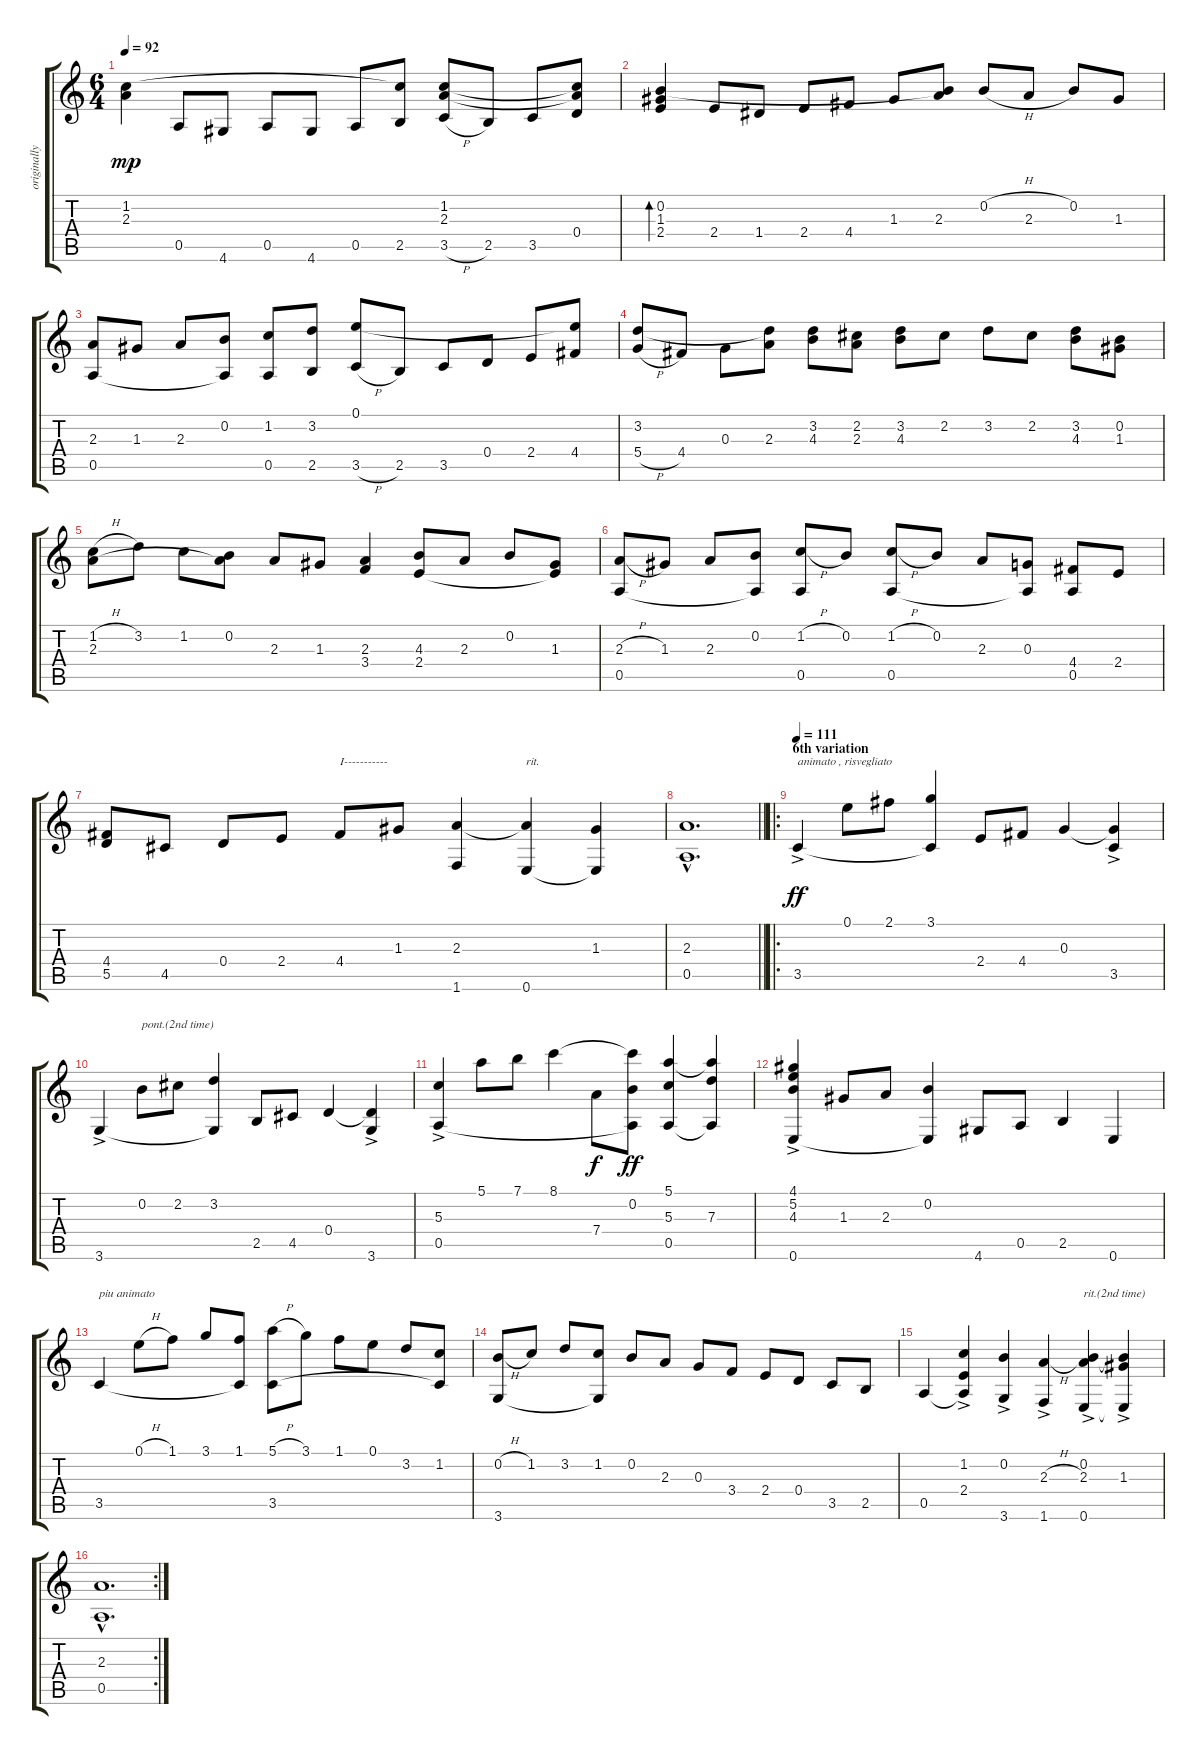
\track ("originally for vihuela" "originally") {instrument acousticguitarnylon}
\staff {score tabs}
\tuning (E4 B3 G3 D3 A2 E2) {hide}
\ts (6 4)
\tempo 92
\clef g2
\ks c
(1.2 2.3).4{dy mp} 0.5.8 4.6.8 0.5.8 4.6.8 0.5.8 (1.2{t} 2.5).8 (1.2 2.3 3.5{h}).8 2.5.8 3.5.8 (1.2{t} 2.3{t} 0.4).8 |
(0.2 1.3 2.4).4{bd 120} 2.4.8 1.4.8 2.4.8 4.4.8 1.3.8 (0.2{t} 2.3).8 0.2{h}.8 2.3.8 0.2.8 1.3.8 |
(2.3 0.5).8 1.3.8 2.3.8 (0.2 0.5{t}).8 (1.2 0.5).8 (3.2 2.5).8 (0.1 3.5{h}).8 2.5.8 3.5.8 0.4.8 2.4.8 (0.1{t} 4.4).8 |
(3.2 5.4{h}).8 4.4.8 0.3.8 (3.2{t} 2.3).8 (3.2 4.3).8 (2.2 2.3).8 (3.2 4.3).8 2.2.8 3.2.8 2.2.8 (3.2 4.3).8 (0.2 1.3).8 |
(1.2{h} 2.3).8 3.2.8 1.2.8 (0.2 2.3{t}).8 2.3.8 1.3.8 (2.3 3.4).4 (4.3 2.4).8 2.3.8 0.2.8 (1.3 2.4{t}).8 |
(2.3{h} 0.5).8 1.3.8 2.3.8 (0.2 0.5{t}).8 (1.2{h} 0.5).8 0.2.8 (1.2{h} 0.5).8 0.2.8 2.3.8 (0.3 0.5{t}).8 (4.4 0.5).8 2.4.8 |
(4.4 5.5).8 4.5.8 0.4.8 2.4.8 4.4.8{txt "I-----------"} 1.3.8 (2.3 1.6).4 (2.3{t} 0.6).4{txt "rit."} (1.3 0.6{t}).4 |
\barLineRight lightlight
(2.3{hac} 0.5{hac}).1{d} |
\ro
\section ("" "6th variation")
\tempo 111
3.5{ac}.4{txt "animato , risvegliato" dy ff} 0.1.8 2.1.8 (3.1 3.5{t}).4 2.4.8 4.4.8 0.3.4 (0.3{t} 3.5{ac}).4 |
3.6{ac}.4 0.2.8{txt "pont.(2nd time)"} 2.2.8 (3.2 3.6{t}).4 2.5.8 4.5.8 0.4.4 (0.4{t} 3.6{ac}).4 |
(5.3 0.5{ac}).4 5.1.8 7.1.8 8.1.4 7.4.8{dy f} (8.1{t} 0.2 0.5{t}).8{dy ff} (5.1 5.3 0.5).4 (5.1{t} 7.3 0.5{t}).4 |
(4.1{ac} 5.2{ac} 4.3 0.6{ac}).4 1.3.8 2.3.8 (0.2 0.6{t}).4 4.6.8 0.5.8 2.5.4 0.6.4 |
3.5.4{txt "piu animato"} 0.1{h}.8 1.1.8 3.1.8 (1.1 3.5{t}).8 (5.1{h} 3.5).8 3.1.8 1.1.8 0.1.8 3.2.8 (1.2 3.5{t}).8 |
(0.2{h} 3.6).8 1.2.8 3.2.8 (1.2 3.6{t}).8 0.2.8 2.3.8 0.3.8 3.4.8 2.4.8 0.4.8 3.5.8 2.5.8 |
0.5.4 (1.2{ac} 2.4{ac} 0.5{t}).4 (0.2{ac} 3.6{ac}).4 (2.3{h ac} 1.6{ac}).4 (0.2{ac} 2.3{ac} 0.6{ac}).4{txt "rit.(2nd time)"} (0.2{t} 1.3{ac} 0.6{t}).4 |
\rc 2
(2.3{hac} 0.5{hac}).1{d}
